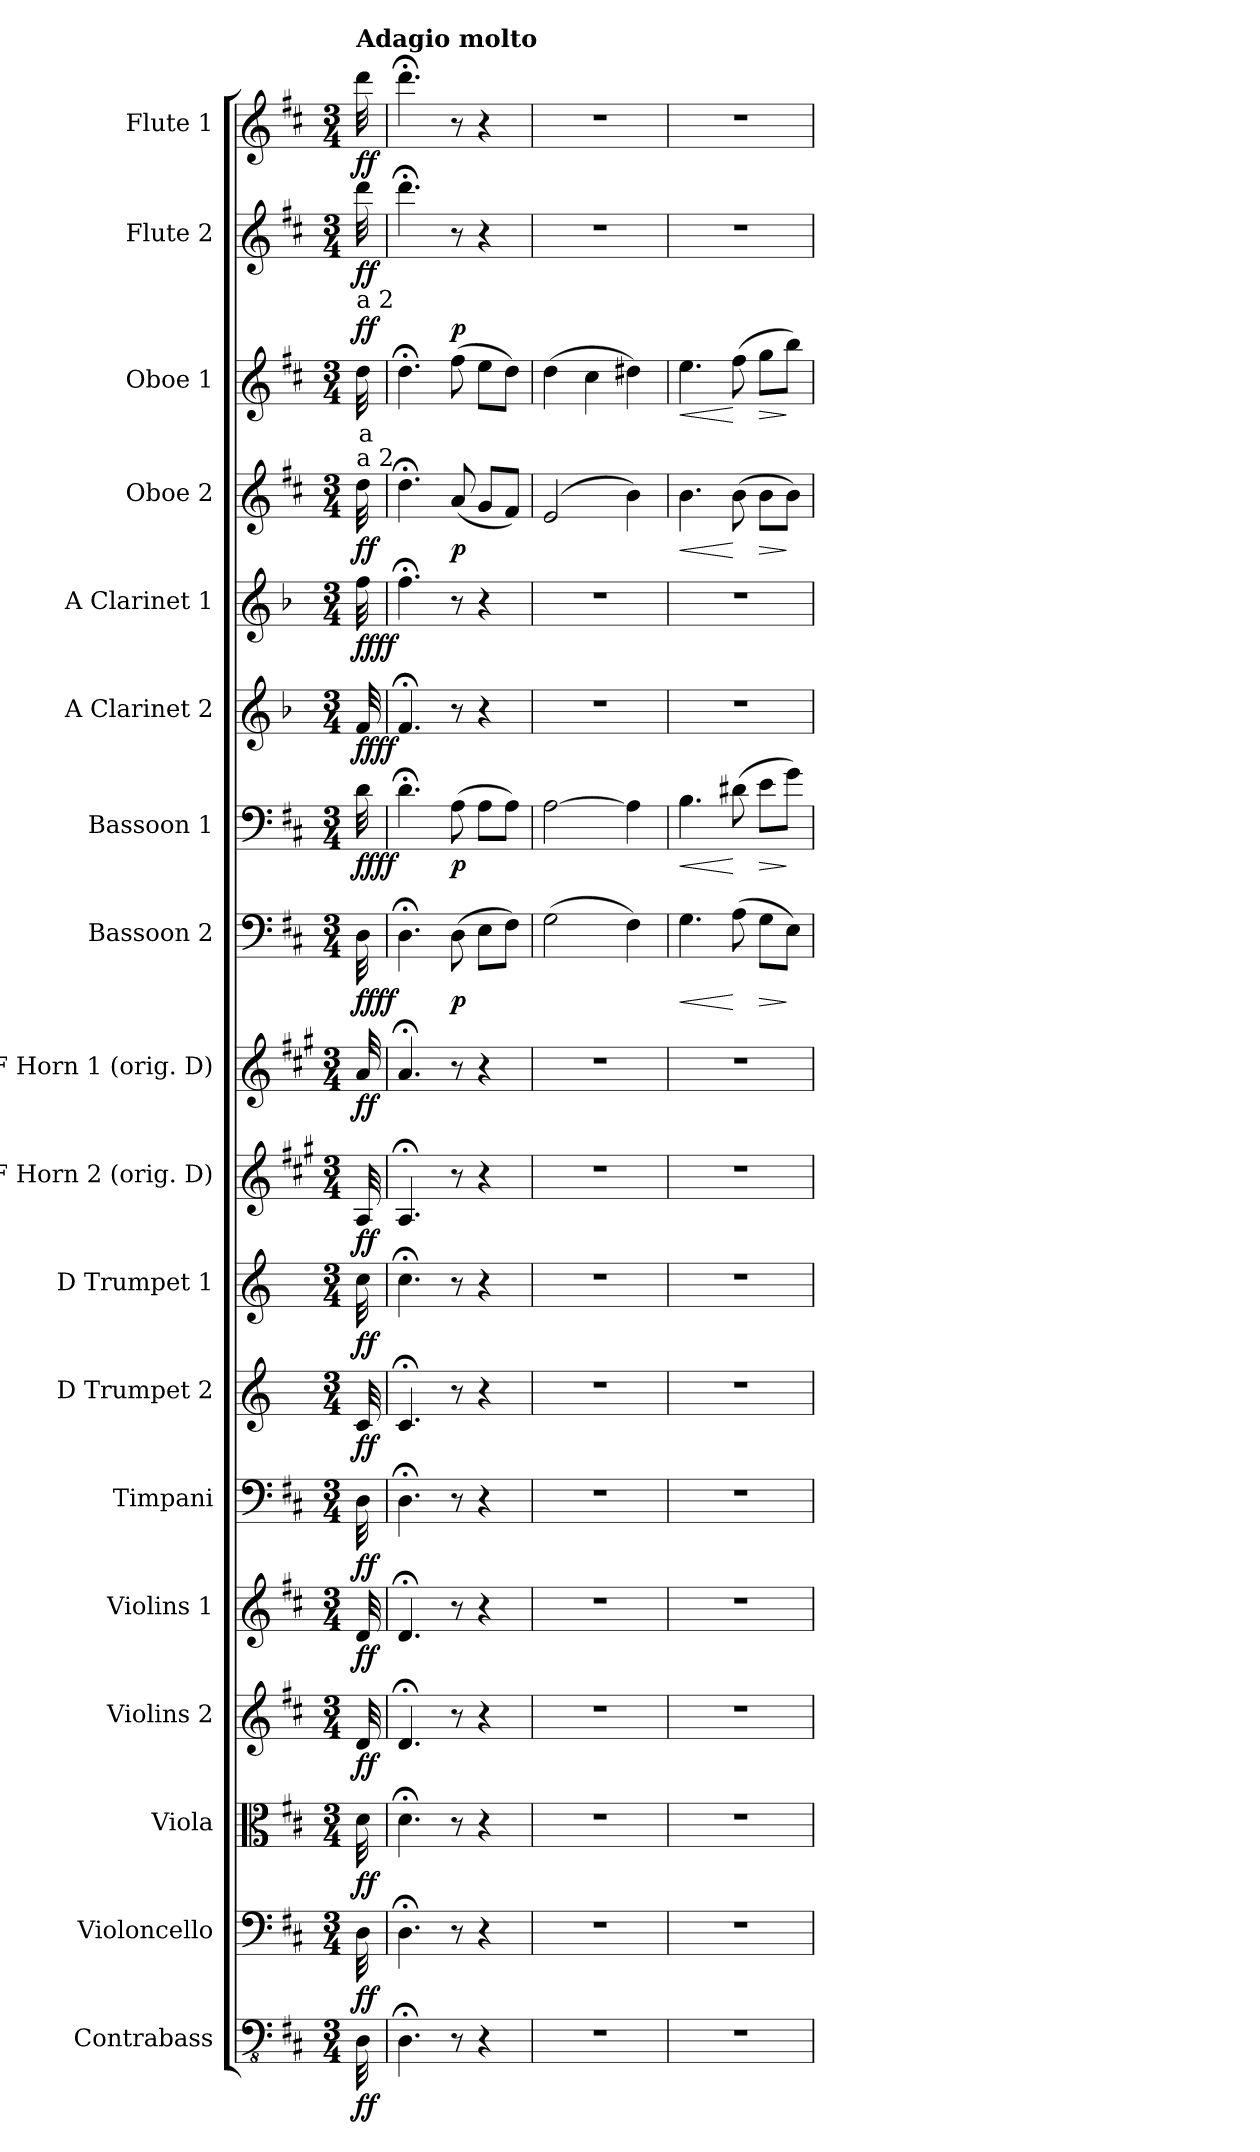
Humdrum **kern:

**kern	**dynam	**kern	**dynam	**kern	**dynam	**kern	**dynam	**kern	**dynam	**kern	**dynam	**kern	**dynam	**kern	**dynam	**kern	**dynam	**kern	**dynam	**kern	**dynam	**kern	**dynam	**kern	**dynam	**kern	**dynam	**kern	**dynam	**kern	**text	**dynam	**kern	**dynam	**kern	**dynam
*part18	*part18	*part17	*part17	*part16	*part16	*part15	*part15	*part14	*part14	*part13	*part13	*part12	*part12	*part11	*part11	*part10	*part10	*part9	*part9	*part8	*part8	*part7	*part7	*part6	*part6	*part5	*part5	*part4	*part4	*part3	*part3	*part3	*part2	*part2	*part1	*part1
*staff18	*staff18	*staff17	*staff17	*staff16	*staff16	*staff15	*staff15	*staff14	*staff14	*staff13	*staff13	*staff12	*staff12	*staff11	*staff11	*staff10	*staff10	*staff9	*staff9	*staff8	*staff8	*staff7	*staff7	*staff6	*staff6	*staff5	*staff5	*staff4	*staff4	*staff3	*staff3	*staff3	*staff2	*staff2	*staff1	*staff1
*I"Contrabass	*	*I"Violoncello	*	*I"Viola	*	*I"Violins 2	*	*I"Violins 1	*	*I"Timpani	*	*I"D Trumpet 2	*	*I"D Trumpet 1	*	*I"F Horn 2 (orig.  D)	*	*I"F Horn 1 (orig.  D)	*	*I"Bassoon 2	*	*I"Bassoon 1	*	*I"A Clarinet 2	*	*I"A Clarinet 1	*	*I"Oboe 2	*	*I"Oboe 1	*	*	*I"Flute 2	*	*I"Flute 1	*
*I'Cb	*	*I'Vc	*	*I'Vla	*	*I'Vln 2	*	*I'Vln 1	*	*I'Timp	*	*I'Tpt 2	*	*I'Tpt 1	*	*I'Hn 2	*	*I'Hn 1	*	*I'Bsn 2	*	*I'Bsn 1	*	*I'Cl 2	*	*I'Cl 1	*	*I'Ob 2	*	*I'Ob 1	*	*	*I'Fl 2	*	*I'Fl 1	*
*clefFv4	*	*clefF4	*	*clefC3	*	*clefG2	*	*clefG2	*	*clefF4	*	*clefG2	*	*clefG2	*	*clefG2	*	*clefG2	*	*clefF4	*	*clefF4	*	*clefG2	*	*clefG2	*	*clefG2	*	*clefG2	*	*	*clefG2	*	*clefG2	*
*	*	*	*	*	*	*	*	*	*	*	*	*ITrd-1c-2	*	*ITrd-1c-2	*	*ITrd4c7	*	*ITrd4c7	*	*	*	*	*	*ITrd2c3	*	*ITrd2c3	*	*	*	*	*	*	*	*	*	*
*k[f#c#]	*	*k[f#c#]	*	*k[f#c#]	*	*k[f#c#]	*	*k[f#c#]	*	*k[f#c#]	*	*k[f#c#]	*	*k[f#c#]	*	*k[f#c#]	*	*k[f#c#]	*	*k[f#c#]	*	*k[f#c#]	*	*k[f#c#]	*	*k[f#c#]	*	*k[f#c#]	*	*k[f#c#]	*	*	*k[f#c#]	*	*k[f#c#]	*
*M3/4	*	*M3/4	*	*M3/4	*	*M3/4	*	*M3/4	*	*M3/4	*	*M3/4	*	*M3/4	*	*M3/4	*	*M3/4	*	*M3/4	*	*M3/4	*	*M3/4	*	*M3/4	*	*M3/4	*	*M3/4	*	*	*M3/4	*	*M3/4	*
*MM42	*	*MM42	*	*MM42	*	*MM42	*	*MM42	*	*MM42	*	*MM42	*	*MM42	*	*MM42	*	*MM42	*	*MM42	*	*MM42	*	*MM42	*	*MM42	*	*MM42	*	*MM42	*	*	*MM42	*	*MM42	*
=1	=1	=1	=1	=1	=1	=1	=1	=1	=1	=1	=1	=1	=1	=1	=1	=1	=1	=1	=1	=1	=1	=1	=1	=1	=1	=1	=1	=1	=1	=1	=1	=1	=1	=1	=1	=1
!	!	!	!	!	!	!	!	!	!	!	!	!	!	!	!	!	!	!	!	!	!	!	!	!	!	!	!	!	!	!	!	!	!	!	!LO:TX:a:B:t=Adagio molto	!
!	!	!	!	!	!	!	!	!	!	!	!	!	!	!	!	!	!	!	!	!	!	!	!	!	!	!	!	!	!	!LO:TX:a:t=a 2	!	!	!	!	!	!
!	!	!	!	!	!	!	!	!	!	!	!	!	!	!	!	!	!	!	!	!	!	!	!	!	!	!	!	!LO:TX:a:t=a 2	!	!	!	!	!	!	!	!
!	!LO:DY:b	!	!LO:DY:b	!	!LO:DY:b	!	!LO:DY:b	!	!LO:DY:b	!	!LO:DY:b	!	!LO:DY:b	!	!LO:DY:b	!	!LO:DY:b	!	!LO:DY:b	!	!LO:DY:b	!	!	!	!	!	!	!	!	!	!LO:LY:b:color=#FF0000	!	!	!	!	!
!	!	!	!	!	!	!	!	!	!	!	!	!	!	!	!	!	!	!	!	!	!LO:DY:n=1:b	!	!LO:DY:b	!	!	!	!	!	!	!	!	!	!	!	!	!
!	!	!	!	!	!	!	!	!	!	!	!	!	!	!	!	!	!	!	!	!	!	!	!LO:DY:n=1:b	!	!LO:DY:b	!	!	!	!	!	!	!	!	!	!	!
!	!	!	!	!	!	!	!	!	!	!	!	!	!	!	!	!	!	!	!	!	!	!	!	!	!LO:DY:n=1:b	!	!LO:DY:b	!	!	!	!	!	!	!	!	!
!	!	!	!	!	!	!	!	!	!	!	!	!	!	!	!	!	!	!	!	!	!	!	!	!	!	!	!LO:DY:n=1:b	!	!LO:DY:b	!	!	!LO:DY:b	!	!LO:DY:b	!	!LO:DY:b
32DD\	ff	32D\	ff	32d\	ff	32d/	ff	32d/	ff	32D\	ff	32d/	ff	32dd\	ff	32D/	ff	32d/	ff	32D\	ff ff	32d\	ff ff	32d/	ff ff	32dd\	ff ff	32dd\	ff	32dd\	a	ff	32ddd\	ff	32ddd\	ff
=2	=2	=2	=2	=2	=2	=2	=2	=2	=2	=2	=2	=2	=2	=2	=2	=2	=2	=2	=2	=2	=2	=2	=2	=2	=2	=2	=2	=2	=2	=2	=2	=2	=2	=2	=2	=2
4.DD;<\	.	4.D;<\	.	4.d;<\	.	4.d;</	.	4.d;</	.	4.D;<\	.	4.d;</	.	4.dd;<\	.	4.D;</	.	4.d;</	.	4.D;<\	.	4.d;<\	.	4.d;</	.	4.dd;<\	.	4.dd;<\	.	4.dd;<\	.	.	4.ddd;<\	.	4.ddd;<\	.
!	!	!	!	!	!	!	!	!	!	!	!	!	!	!	!	!	!	!	!	!	!LO:DY:b	!	!LO:DY:b	!	!	!	!	!	!LO:DY:b	!	!	!LO:DY:b	!	!	!	!
8r	.	8r	.	8r	.	8r	.	8r	.	8r	.	8r	.	8r	.	8r	.	8r	.	(>8D\	p	(>8A\	p	8r	.	8r	.	(<8a/	p	(>8ff#\	.	p	8r	.	8r	.
4r	.	4r	.	4r	.	4r	.	4r	.	4r	.	4r	.	4r	.	4r	.	4r	.	8E\L	.	8A\L	.	4r	.	4r	.	8g/L	.	8ee\L	.	.	4r	.	4r	.
.	.	.	.	.	.	.	.	.	.	.	.	.	.	.	.	.	.	.	.	8F#\J)	.	8A\J)	.	.	.	.	.	8f#/J)	.	8dd\J)	.	.	.	.	.	.
=3	=3	=3	=3	=3	=3	=3	=3	=3	=3	=3	=3	=3	=3	=3	=3	=3	=3	=3	=3	=3	=3	=3	=3	=3	=3	=3	=3	=3	=3	=3	=3	=3	=3	=3	=3	=3
2.r	.	2.r	.	2.r	.	2.r	.	2.r	.	2.r	.	2.r	.	2.r	.	2.r	.	2.r	.	(>2G\	.	[2A\	.	2.r	.	2.r	.	(>2e/	.	(>4dd\	.	.	2.r	.	2.r	.
.	.	.	.	.	.	.	.	.	.	.	.	.	.	.	.	.	.	.	.	.	.	.	.	.	.	.	.	.	.	4cc#\	.	.	.	.	.	.
.	.	.	.	.	.	.	.	.	.	.	.	.	.	.	.	.	.	.	.	4F#\)	.	4A\]	.	.	.	.	.	4b\)	.	4dd#X\)	.	.	.	.	.	.
=4	=4	=4	=4	=4	=4	=4	=4	=4	=4	=4	=4	=4	=4	=4	=4	=4	=4	=4	=4	=4	=4	=4	=4	=4	=4	=4	=4	=4	=4	=4	=4	=4	=4	=4	=4	=4
!	!	!	!	!	!	!	!	!	!	!	!	!	!	!	!	!	!	!	!	!	!LO:HP:b	!	!LO:HP:b	!	!	!	!	!	!LO:HP:b	!	!	!LO:HP:b	!	!	!	!
2.r	.	2.r	.	2.r	.	2.r	.	2.r	.	2.r	.	2.r	.	2.r	.	2.r	.	2.r	.	4.G\	<	4.B\	<	2.r	.	2.r	.	4.b\	<	4.ee\	.	<	2.r	.	2.r	.
.	.	.	.	.	.	.	.	.	.	.	.	.	.	.	.	.	.	.	.	(>8A\	[	(>8d#X\	[	.	.	.	.	(>8b\	[	(>8ff#\	.	[	.	.	.	.
!	!	!	!	!	!	!	!	!	!	!	!	!	!	!	!	!	!	!	!	!	!LO:HP:b	!	!LO:HP:b	!	!	!	!	!	!LO:HP:b	!	!	!LO:HP:b	!	!	!	!
.	.	.	.	.	.	.	.	.	.	.	.	.	.	.	.	.	.	.	.	8G\L	>	8e\L	>	.	.	.	.	8b\L	>	8gg\L	.	>	.	.	.	.
.	.	.	.	.	.	.	.	.	.	.	.	.	.	.	.	.	.	.	.	8E\J)	]	8g\J)	]	.	.	.	.	8b\J)	]	8bb\J)	.	]	.	.	.	.
=	=	=	=	=	=	=	=	=	=	=	=	=	=	=	=	=	=	=	=	=	=	=	=	=	=	=	=	=	=	=	=	=	=	=	=	=
*-	*-	*-	*-	*-	*-	*-	*-	*-	*-	*-	*-	*-	*-	*-	*-	*-	*-	*-	*-	*-	*-	*-	*-	*-	*-	*-	*-	*-	*-	*-	*-	*-	*-	*-	*-	*-
